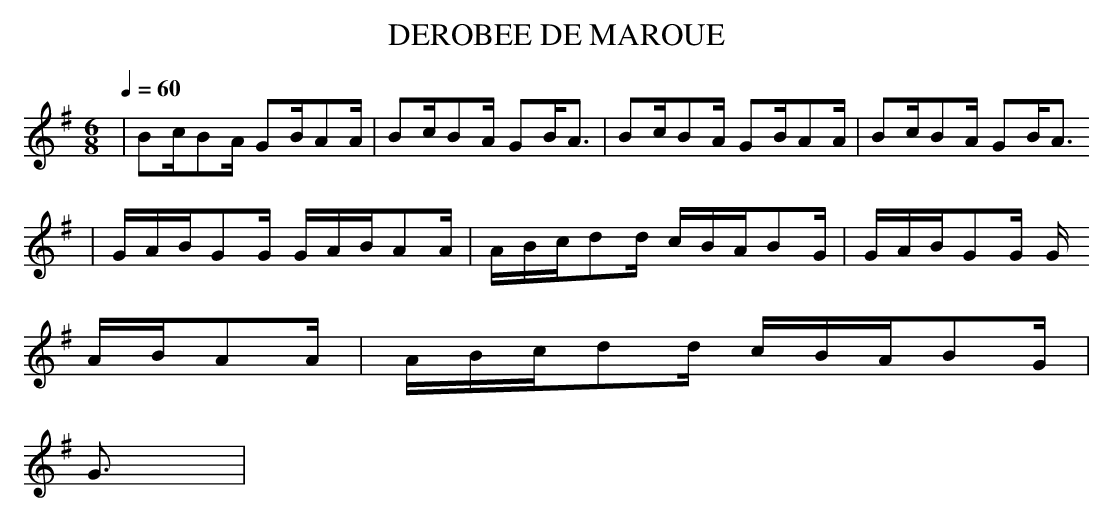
X:1
T:DEROBEE DE MAROUE
M:6/8
L:1/8
Q:1/4=60
K:G
|Bc/2BA/2 GB/2AA/2|Bc/2BA/2 GB/2A3/2|Bc/2BA/2 GB/2AA/2|Bc/2BA/2 GB/2A3/2
|
G/2A/2B/2GG/2 G/2A/2B/2AA/2|A/2B/2c/2dd/2 c/2B/2A/2BG/2|G/2A/2B/2GG/2 G/
2A/2B/2AA/2|A/2B/2c/2dd/2 c/2B/2A/2BG/2|
G3/2|
